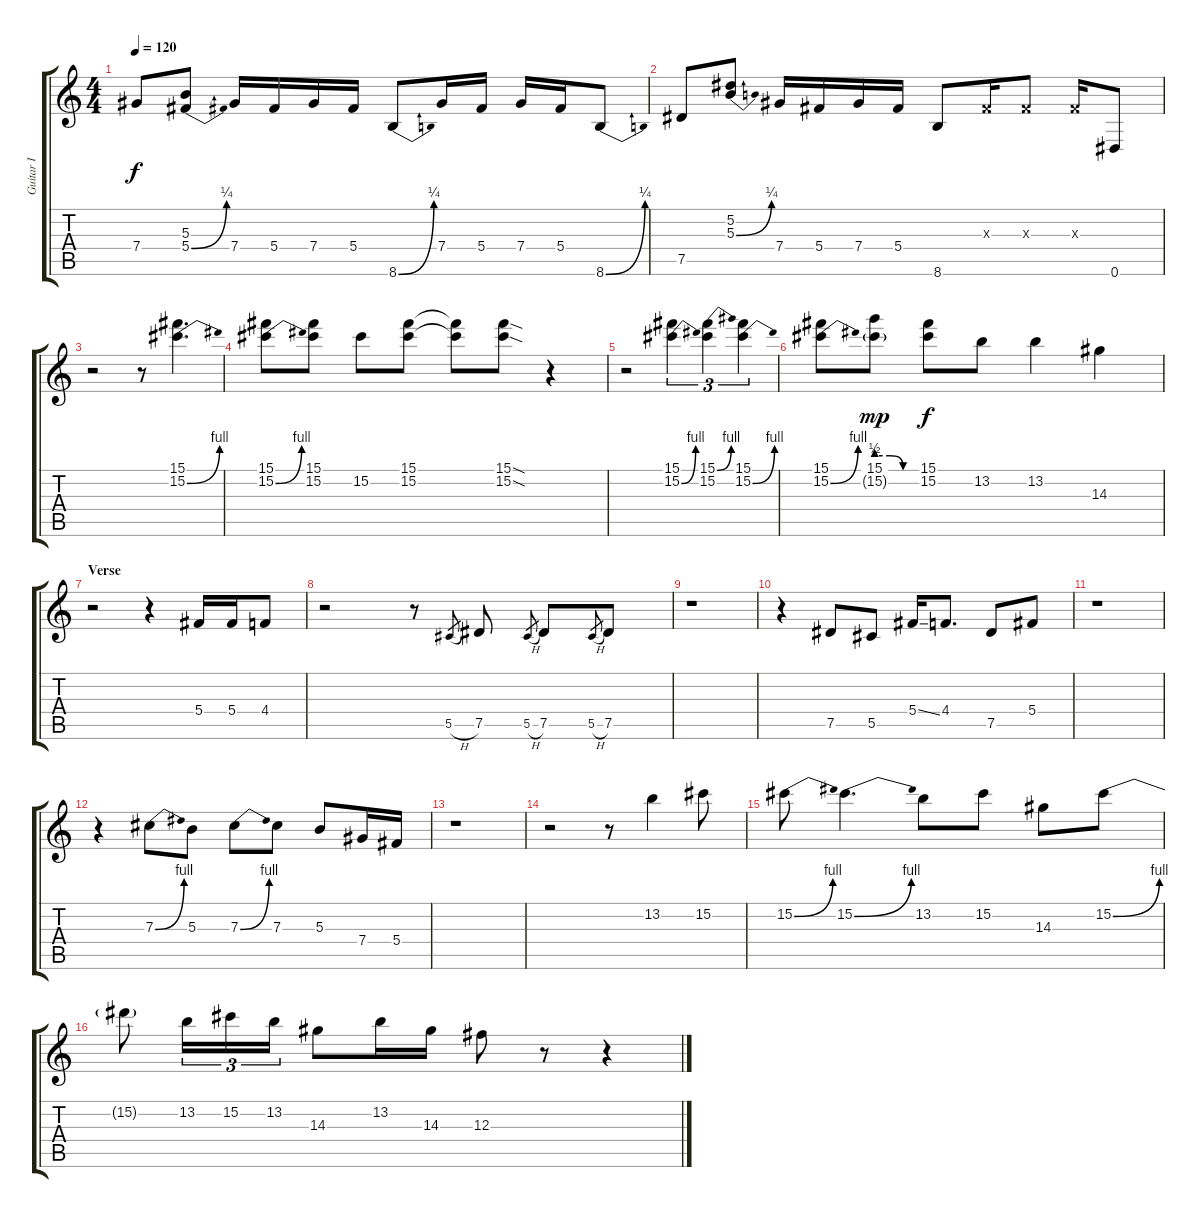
\track ("Guitar I" "Guitar I") {instrument overdrivenguitar}
\staff {score tabs}
\tuning (Eb4 Bb3 Gb3 Db3 Ab2 Eb2) {hide}
\ts (4 4)
\tempo 120
\clef g2
\ks c
7.4.8{dy f} (5.3 5.4{be (bend 0 0 60 1)}).8 7.4.16 5.4.16 7.4.16 5.4.16 8.6{be (bend 0 0 60 1)}.8 7.4.16 5.4.16 7.4.16 5.4.16 8.6{be (bend 0 0 60 1)}.8 |
7.5.8 (5.2 5.3{be (bend 0 0 60 1)}).8 7.4.16 5.4.16 7.4.16 5.4.16 8.6.8 0.3{x}.16 0.3{x}.8 0.3{x}.16 0.6.8 |
r.2 r.8 (15.1 15.2{be (bend 0 0 60 4)}).4{d} |
(15.1 15.2{be (bend 0 0 60 4)}).8 (15.1 15.2).8 15.2.8 (15.1 15.2).8 (15.1{t} 15.2{t}).8 (15.1{sod} 15.2{sod}).8 r.4 |
r.2 (15.1 15.2{be (bend 0 0 60 4)}).4{tu (3 2)} (15.1{be (bend 0 0 60 4)} 15.2).4{tu (3 2)} (15.1 15.2{be (bend 0 0 60 4)}).4{tu (3 2)} |
(15.1 15.2{be (bend 0 0 60 4)}).8 (15.1{be (custom 0 2 20 2 40 0 60 0)} 15.2{g}).8{dy mp} (15.1 15.2).8{dy f} 13.2.8 13.2.4 14.3.4 |
\section ("" "Verse")
r.2 r.4 5.4.16 5.4.16 4.4.8 |
r.2 r.8 5.5{h}.8{gr} 7.5.8 5.5{h}.8{gr} 7.5.8 5.5{h}.8{gr} 7.5.8 |
r.1 |
r.4 7.5.8 5.5.8 5.4{ss}.16 4.4.8{d} 7.5.8 5.4.8 |
r.1 |
r.4 7.3{be (bend 0 0 60 4)}.8 5.3.8 7.3{be (bend 0 0 60 4)}.8 7.3.8 5.3.8 7.4.16 5.4.16 |
r.1 |
r.2 r.8 13.2.4 15.2.8 |
15.2{be (bend 0 0 60 4)}.8 15.2{be (bend 0 0 60 4)}.4{d} 13.2.8 15.2.8 14.3.8 15.2{be (bend 0 0 60 4)}.8 |
15.2{t}.8 13.2.16{tu (3 2)} 15.2.16{tu (3 2)} 13.2.16{tu (3 2)} 14.3.8 13.2.16 14.3.16 12.3.8 r.8 r.4
